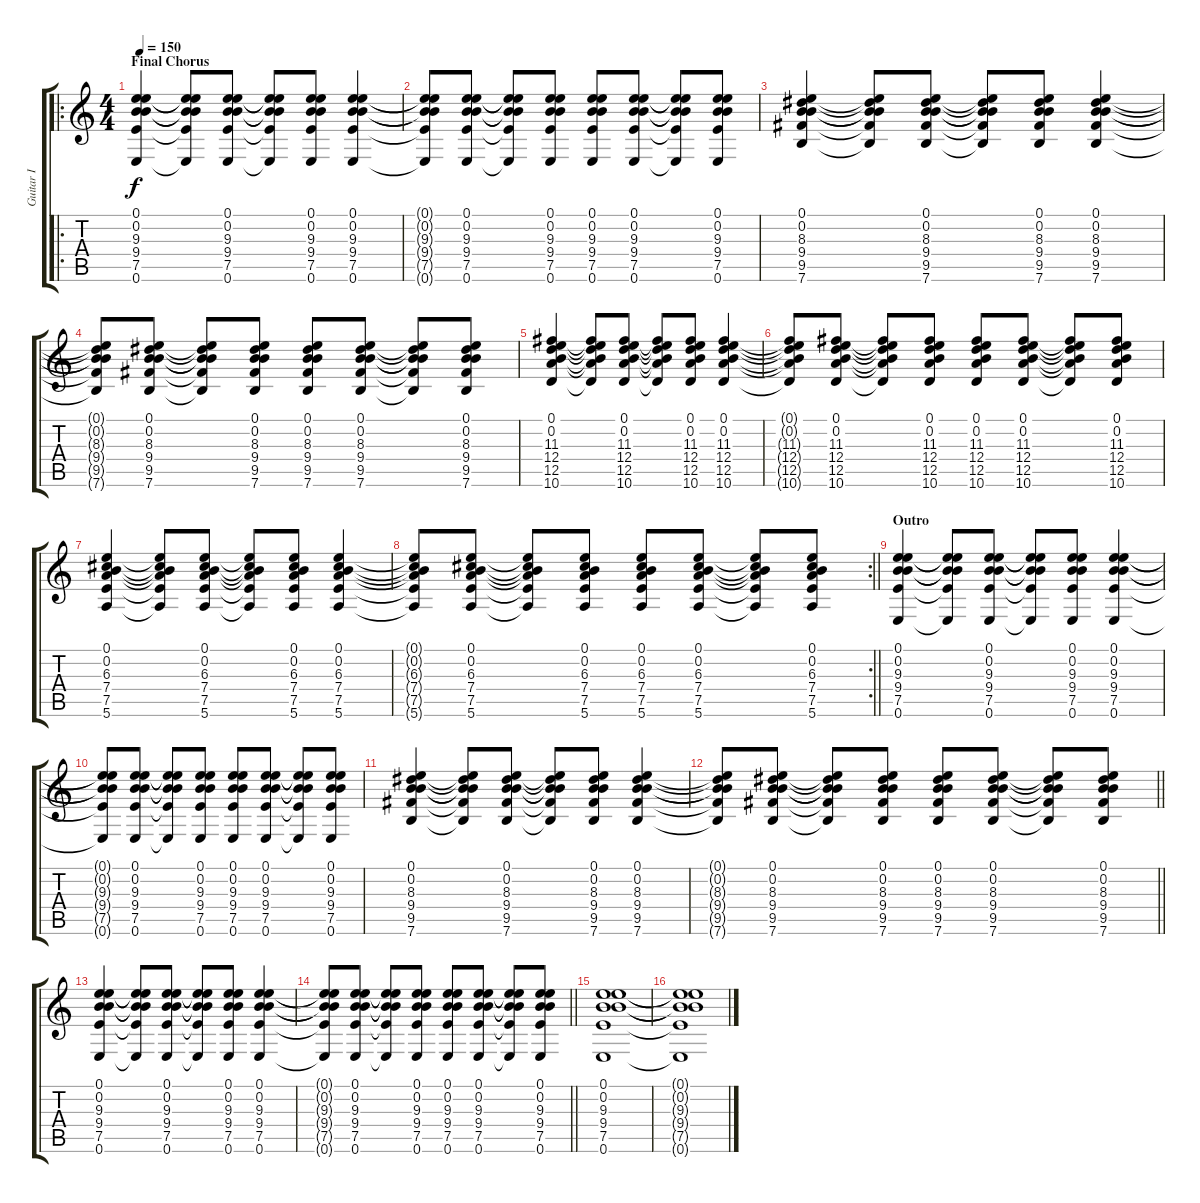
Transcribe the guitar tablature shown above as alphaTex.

\track ("Guitar I" "Guitar I") {instrument acousticguitarsteel}
\staff {score tabs}
\tuning (E4 B3 G3 D3 A2 E2) {hide}
\ro
\ts (4 4)
\section ("" "Final Chorus")
\tempo 150
\clef g2
\ks c
(0.1 0.2 9.3 9.4 7.5 0.6).4{dy f} (0.1{t} 0.2{t} 9.3{t} 9.4{t} 7.5{t} 0.6{t}).8 (0.1 0.2 9.3 9.4 7.5 0.6).8 (0.1{t} 0.2{t} 9.3{t} 9.4{t} 7.5{t} 0.6{t}).8 (0.1 0.2 9.3 9.4 7.5 0.6).8 (0.1 0.2 9.3 9.4 7.5 0.6).4 |
(0.1{t} 0.2{t} 9.3{t} 9.4{t} 7.5{t} 0.6{t}).8 (0.1 0.2 9.3 9.4 7.5 0.6).8 (0.1{t} 0.2{t} 9.3{t} 9.4{t} 7.5{t} 0.6{t}).8 (0.1 0.2 9.3 9.4 7.5 0.6).8 (0.1 0.2 9.3 9.4 7.5 0.6).8 (0.1 0.2 9.3 9.4 7.5 0.6).8 (0.1{t} 0.2{t} 9.3{t} 9.4{t} 7.5{t} 0.6{t}).8 (0.1 0.2 9.3 9.4 7.5 0.6).8 |
(0.1 0.2 8.3 9.4 9.5 7.6).4 (0.1{t} 0.2{t} 8.3{t} 9.4{t} 9.5{t} 7.6{t}).8 (0.1 0.2 8.3 9.4 9.5 7.6).8 (0.1{t} 0.2{t} 8.3{t} 9.4{t} 9.5{t} 7.6{t}).8 (0.1 0.2 8.3 9.4 9.5 7.6).8 (0.1 0.2 8.3 9.4 9.5 7.6).4 |
(0.1{t} 0.2{t} 8.3{t} 9.4{t} 9.5{t} 7.6{t}).8 (0.1 0.2 8.3 9.4 9.5 7.6).8 (0.1{t} 0.2{t} 8.3{t} 9.4{t} 9.5{t} 7.6{t}).8 (0.1 0.2 8.3 9.4 9.5 7.6).8 (0.1 0.2 8.3 9.4 9.5 7.6).8 (0.1 0.2 8.3 9.4 9.5 7.6).8 (0.1{t} 0.2{t} 8.3{t} 9.4{t} 9.5{t} 7.6{t}).8 (0.1 0.2 8.3 9.4 9.5 7.6).8 |
(0.1 0.2 11.3 12.4 12.5 10.6).4 (0.1{t} 0.2{t} 11.3{t} 12.4{t} 12.5{t} 10.6{t}).8 (0.1 0.2 11.3 12.4 12.5 10.6).8 (0.1{t} 0.2{t} 11.3{t} 12.4{t} 12.5{t} 10.6{t}).8 (0.1 0.2 11.3 12.4 12.5 10.6).8 (0.1 0.2 11.3 12.4 12.5 10.6).4 |
(0.1{t} 0.2{t} 11.3{t} 12.4{t} 12.5{t} 10.6{t}).8 (0.1 0.2 11.3 12.4 12.5 10.6).8 (0.1{t} 0.2{t} 11.3{t} 12.4{t} 12.5{t} 10.6{t}).8 (0.1 0.2 11.3 12.4 12.5 10.6).8 (0.1 0.2 11.3 12.4 12.5 10.6).8 (0.1 0.2 11.3 12.4 12.5 10.6).8 (0.1{t} 0.2{t} 11.3{t} 12.4{t} 12.5{t} 10.6{t}).8 (0.1 0.2 11.3 12.4 12.5 10.6).8 |
(0.1 0.2 6.3 7.4 7.5 5.6).4 (0.1{t} 0.2{t} 6.3{t} 7.4{t} 7.5{t} 5.6{t}).8 (0.1 0.2 6.3 7.4 7.5 5.6).8 (0.1{t} 0.2{t} 6.3{t} 7.4{t} 7.5{t} 5.6{t}).8 (0.1 0.2 6.3 7.4 7.5 5.6).8 (0.1 0.2 6.3 7.4 7.5 5.6).4 |
\rc 2
\barLineRight lightlight
(0.1{t} 0.2{t} 6.3{t} 7.4{t} 7.5{t} 5.6{t}).8 (0.1 0.2 6.3 7.4 7.5 5.6).8 (0.1{t} 0.2{t} 6.3{t} 7.4{t} 7.5{t} 5.6{t}).8 (0.1 0.2 6.3 7.4 7.5 5.6).8 (0.1 0.2 6.3 7.4 7.5 5.6).8 (0.1 0.2 6.3 7.4 7.5 5.6).8 (0.1{t} 0.2{t} 6.3{t} 7.4{t} 7.5{t} 5.6{t}).8 (0.1 0.2 6.3 7.4 7.5 5.6).8 |
\section ("" "Outro")
(0.1 0.2 9.3 9.4 7.5 0.6).4 (0.1{t} 0.2{t} 9.3{t} 9.4{t} 7.5{t} 0.6{t}).8 (0.1 0.2 9.3 9.4 7.5 0.6).8 (0.1{t} 0.2{t} 9.3{t} 9.4{t} 7.5{t} 0.6{t}).8 (0.1 0.2 9.3 9.4 7.5 0.6).8 (0.1 0.2 9.3 9.4 7.5 0.6).4 |
(0.1{t} 0.2{t} 9.3{t} 9.4{t} 7.5{t} 0.6{t}).8 (0.1 0.2 9.3 9.4 7.5 0.6).8 (0.1{t} 0.2{t} 9.3{t} 9.4{t} 7.5{t} 0.6{t}).8 (0.1 0.2 9.3 9.4 7.5 0.6).8 (0.1 0.2 9.3 9.4 7.5 0.6).8 (0.1 0.2 9.3 9.4 7.5 0.6).8 (0.1{t} 0.2{t} 9.3{t} 9.4{t} 7.5{t} 0.6{t}).8 (0.1 0.2 9.3 9.4 7.5 0.6).8 |
(0.1 0.2 8.3 9.4 9.5 7.6).4 (0.1{t} 0.2{t} 8.3{t} 9.4{t} 9.5{t} 7.6{t}).8 (0.1 0.2 8.3 9.4 9.5 7.6).8 (0.1{t} 0.2{t} 8.3{t} 9.4{t} 9.5{t} 7.6{t}).8 (0.1 0.2 8.3 9.4 9.5 7.6).8 (0.1 0.2 8.3 9.4 9.5 7.6).4 |
\barLineRight lightlight
(0.1{t} 0.2{t} 8.3{t} 9.4{t} 9.5{t} 7.6{t}).8 (0.1 0.2 8.3 9.4 9.5 7.6).8 (0.1{t} 0.2{t} 8.3{t} 9.4{t} 9.5{t} 7.6{t}).8 (0.1 0.2 8.3 9.4 9.5 7.6).8 (0.1 0.2 8.3 9.4 9.5 7.6).8 (0.1 0.2 8.3 9.4 9.5 7.6).8 (0.1{t} 0.2{t} 8.3{t} 9.4{t} 9.5{t} 7.6{t}).8 (0.1 0.2 8.3 9.4 9.5 7.6).8 |
(0.1 0.2 9.3 9.4 7.5 0.6).4 (0.1{t} 0.2{t} 9.3{t} 9.4{t} 7.5{t} 0.6{t}).8 (0.1 0.2 9.3 9.4 7.5 0.6).8 (0.1{t} 0.2{t} 9.3{t} 9.4{t} 7.5{t} 0.6{t}).8 (0.1 0.2 9.3 9.4 7.5 0.6).8 (0.1 0.2 9.3 9.4 7.5 0.6).4 |
\barLineRight lightlight
(0.1{t} 0.2{t} 9.3{t} 9.4{t} 7.5{t} 0.6{t}).8 (0.1 0.2 9.3 9.4 7.5 0.6).8 (0.1{t} 0.2{t} 9.3{t} 9.4{t} 7.5{t} 0.6{t}).8 (0.1 0.2 9.3 9.4 7.5 0.6).8 (0.1 0.2 9.3 9.4 7.5 0.6).8 (0.1 0.2 9.3 9.4 7.5 0.6).8 (0.1{t} 0.2{t} 9.3{t} 9.4{t} 7.5{t} 0.6{t}).8 (0.1 0.2 9.3 9.4 7.5 0.6).8 |
(0.1 0.2 9.3 9.4 7.5 0.6).1 |
(0.1{t} 0.2{t} 9.3{t} 9.4{t} 7.5{t} 0.6{t}).1
